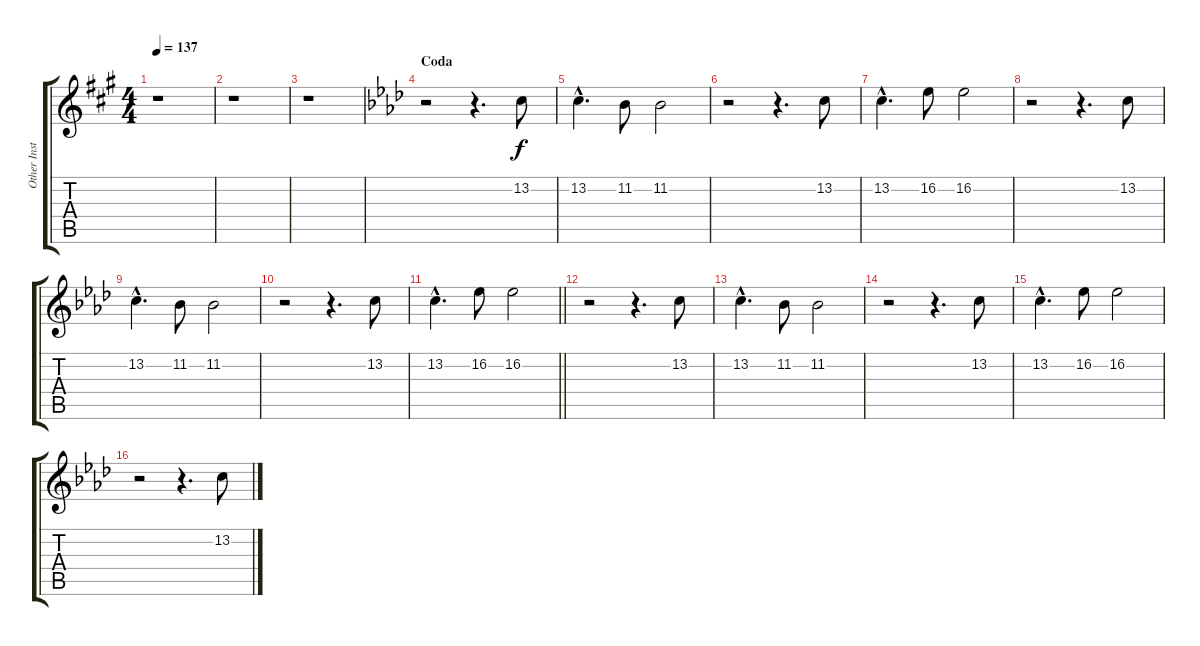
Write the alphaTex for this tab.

\track ("Other Inst." "Other Inst") {instrument tubularbells}
\staff {score tabs}
\tuning (E4 B3 G3 D3 A2 E2) {hide}
\ts (4 4)
\tempo 137
\clef g2
\ks a
r.1{dy f} |
r.1 |
r.1 |
\section ("" "Coda")
\ks ab
r.2 r.4{d} 13.2.8 |
13.2{hac}.4{d} 11.2.8 11.2.2 |
r.2 r.4{d} 13.2.8 |
13.2{hac}.4{d} 16.2.8 16.2.2 |
r.2 r.4{d} 13.2.8 |
13.2{hac}.4{d} 11.2.8 11.2.2 |
r.2 r.4{d} 13.2.8 |
\barLineRight lightlight
13.2{hac}.4{d} 16.2.8 16.2.2 |
r.2 r.4{d} 13.2.8 |
13.2{hac}.4{d} 11.2.8 11.2.2 |
r.2 r.4{d} 13.2.8 |
13.2{hac}.4{d} 16.2.8 16.2.2 |
r.2 r.4{d} 13.2.8
